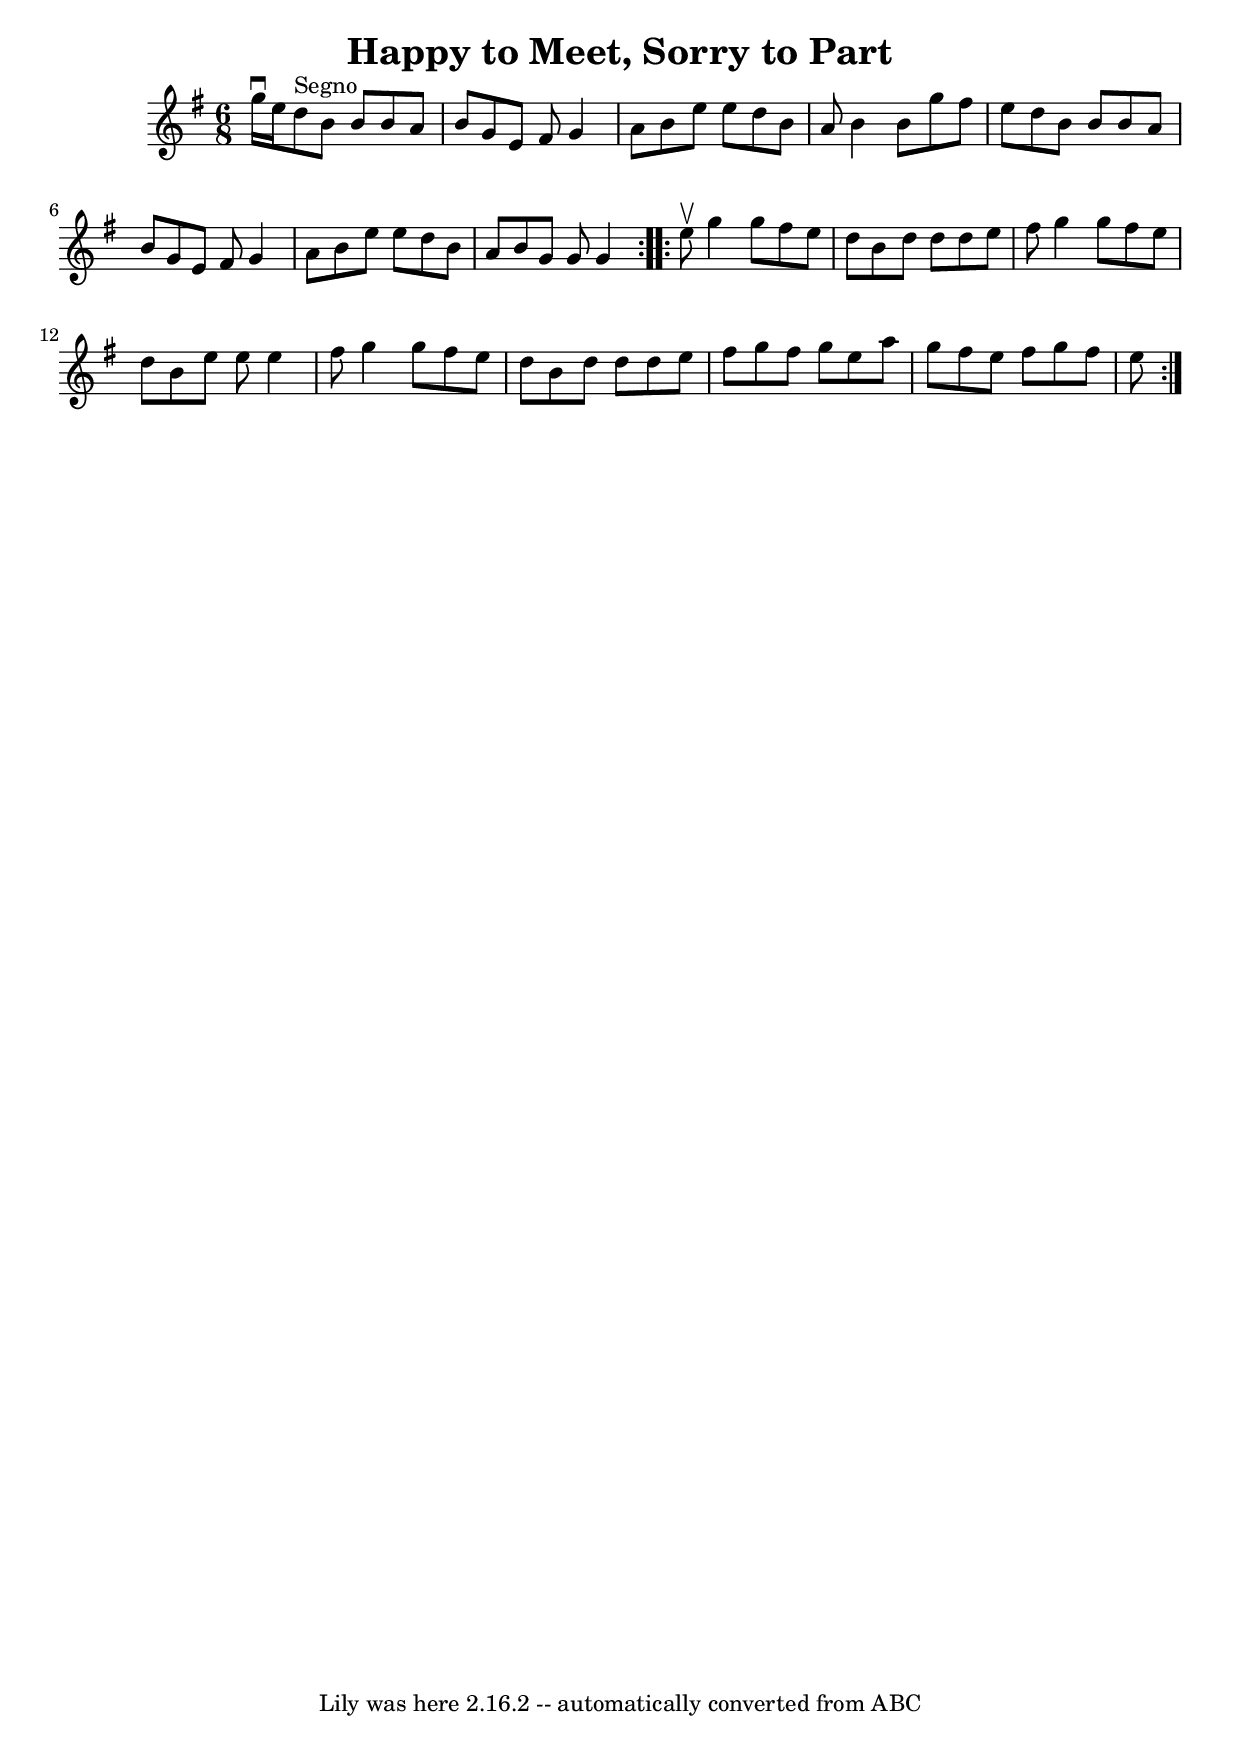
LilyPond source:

\version "2.16.2"
\include "Mammoth.ily"
\header {
  %% book = "Ryan's Mammoth Collection"
  crossRefNumber = "1"
  footnotes = "\\\\83 427"
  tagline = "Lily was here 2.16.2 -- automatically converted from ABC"
  title = "Happy to Meet, Sorry to Part"

}
voicedefault =  {



  \repeat volta 2 {

    \time 6/8 
    \key g \major
    g''16^\downbow e''16    |
    d''8^"Segno" 
    b'8 b'8 b'8 a'8 b'8    |
    g'8 e'8 fis'8 g'4    
    a'8    |
    b'8 e''8 e''8 d''8 b'8 a'8    |
    b'4   
    b'8 g''8 fis''8 e''8    |
    d''8 b'8 b'8 b'8 a'8 
    b'8    |
    g'8 e'8 fis'8 g'4 a'8    |
    b'8    
    e''8 e''8 d''8 b'8 a'8    |
    b'8 g'8 g'8 g'4  
  }    
  
  \repeat volta 2 {
    e''8^\upbow |
    g''4 g''8 fis''8 e''8   
    d''8    |
    b'8 d''8 d''8 d''8 e''8 fis''8    |
    
    g''4 g''8 fis''8 e''8 d''8    |
    b'8 e''8 e''8    
    e''4 fis''8    |
    g''4 g''8 fis''8 e''8 d''8     |
    b'8 d''8 d''8 d''8 e''8 fis''8    |
    g''8    
    fis''8 g''8 e''8 a''8 g''8    |
    fis''8 e''8 fis''8   
    g''8 fis''8 e''8      
  }   

}

\score{
  <<

    \context Staff="default"
    {
      \voicedefault 
      
    }

  >>
  \layout {
    
  }
  \midi {
  }

}
